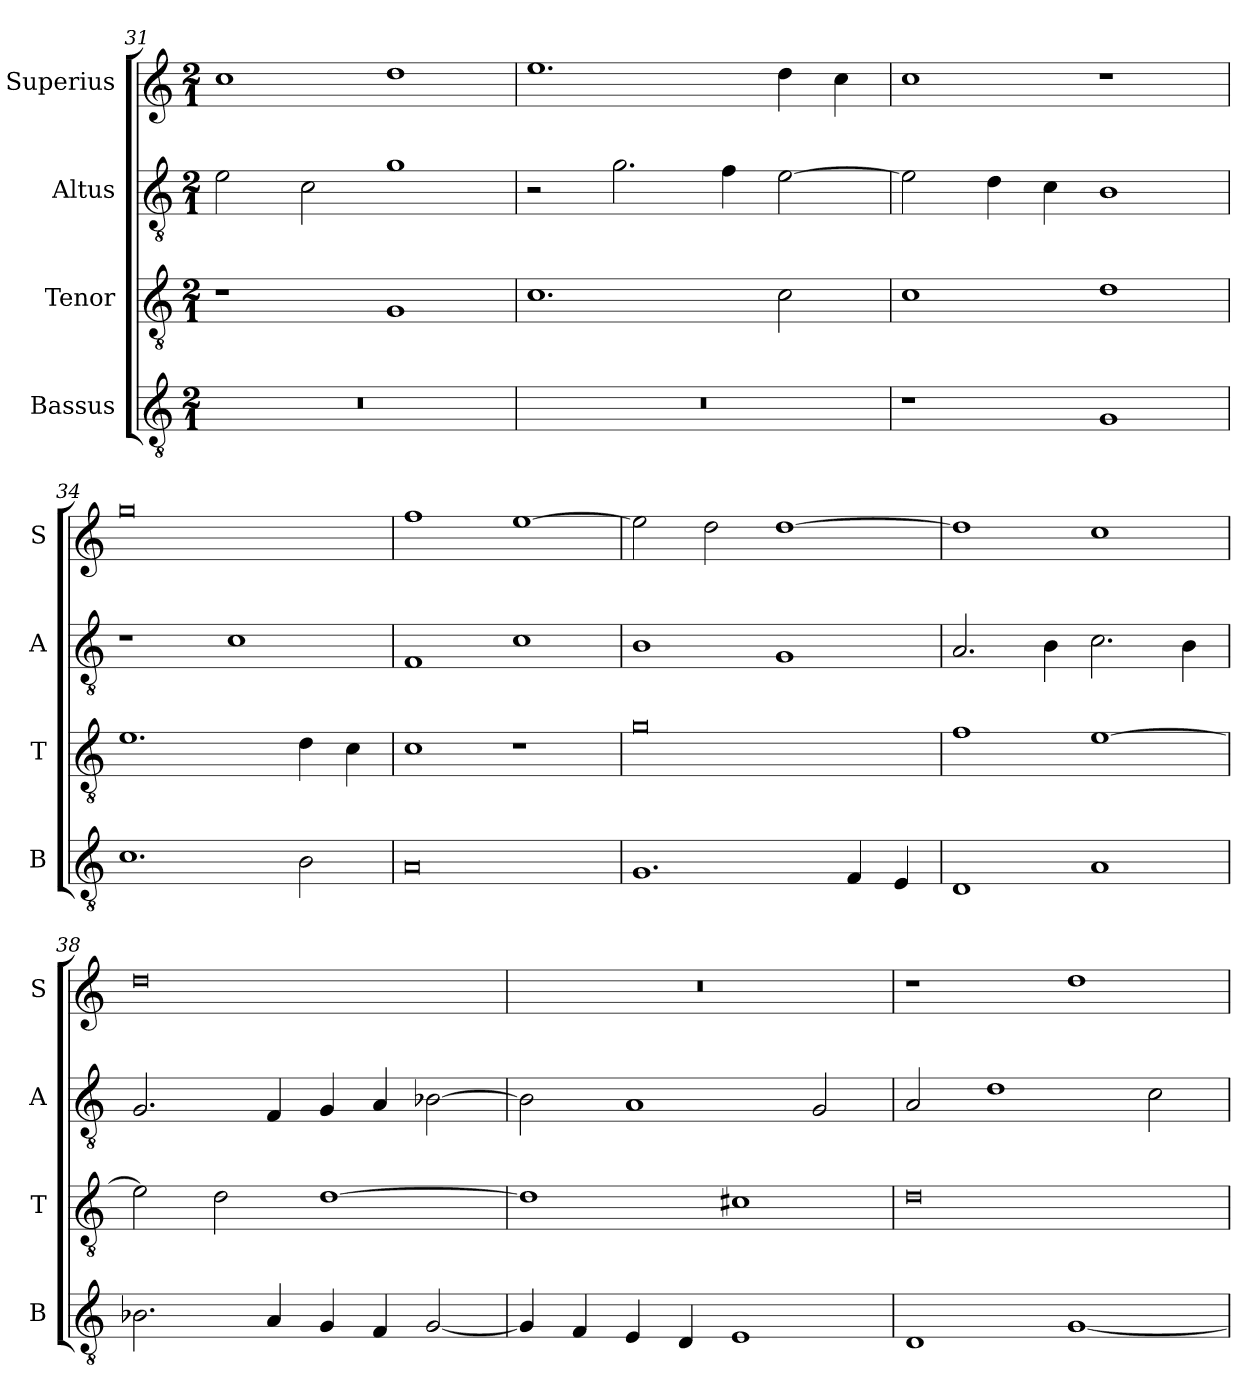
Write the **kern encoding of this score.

**kern	**kern	**kern	**kern
*part4	*part3	*part2	*part1
*staff4	*staff3	*staff2	*staff1
*I"Bassus	*I"Tenor	*I"Altus	*I"Superius
*I'B	*I'T	*I'A	*I'S
*clefGv2	*clefGv2	*clefGv2	*clefG2
*k[]	*k[]	*k[]	*k[]
*M2/1	*M2/1	*M2/1	*M2/1
=31	=31	=31	=31
0r	1r	2e\	1cc
.	.	2c\	.
.	1G	1g	1dd
=32	=32	=32	=32
0r	1.c	2r	1.ee
.	.	2.g\	.
.	.	4f\	.
.	2c\	[2e\	4dd\
.	.	.	4cc\
=33	=33	=33	=33
1r	1c	2e\]	1cc
.	.	4d\	.
.	.	4c\	.
1G	1d	1B	1r
=34	=34	=34	=34
1.c	1.e	1r	0gg
.	.	1c	.
2B\	4d\	.	.
.	4c\	.	.
=35	=35	=35	=35
0A	1c	1F	1ff
.	1r	1c	[1ee
=36	=36	=36	=36
1.G	0g	1B	2ee\]
.	.	.	2dd\
.	.	1G	[1dd
4F/	.	.	.
4E/	.	.	.
=37	=37	=37	=37
1D	1f	2.A/	1dd]
.	.	4B\	.
1A	[1e	2.c\	1cc
.	.	4B\	.
=38	=38	=38	=38
2.B-X\	2e\]	2.G/	0dd
.	2d\	.	.
4A/	.	4F/	.
4G/	[1d	4G/	.
4F/	.	4A/	.
[2G/	.	[2B-X\	.
=39	=39	=39	=39
4G/]	1d]	2B-\]	0r
4F/	.	.	.
4E/	.	1A	.
4D/	.	.	.
1E	1c#X	.	.
.	.	2G/	.
=40	=40	=40	=40
1D	0d	2A/	1r
.	.	1d	.
[1G	.	.	1dd
.	.	2c\	.
=	=	=	=
*-	*-	*-	*-
